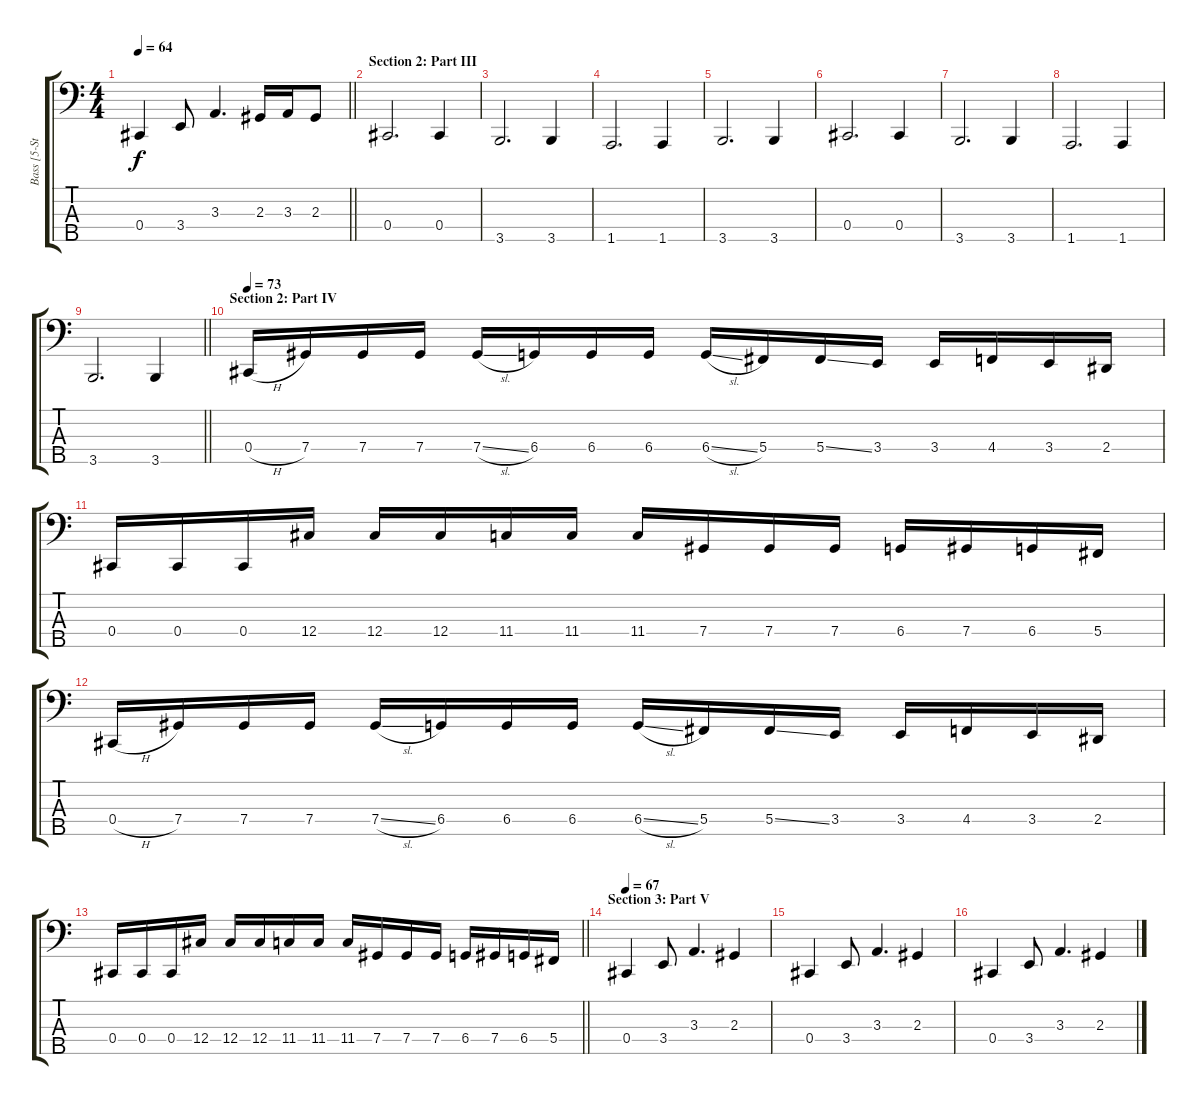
\track ("Bass [5-String]" "Bass [5-St") {instrument electricbasspick}
\staff {score tabs}
\tuning (E2 B1 Gb1 Db1 Ab0) {hide}
\ts (4 4)
\tempo 64
\clef f4
\barLineRight lightlight
\ks c
0.4.4{dy f} 3.4.8 3.3.4{d} 2.3.16 3.3.16 2.3.8 |
\section ("" "Section 2: Part III")
0.4.2{d} 0.4.4 |
3.5.2{d} 3.5.4 |
1.5.2{d} 1.5.4 |
3.5.2{d} 3.5.4 |
0.4.2{d} 0.4.4 |
3.5.2{d} 3.5.4 |
1.5.2{d} 1.5.4 |
\barLineRight lightlight
3.5.2{d} 3.5.4 |
\section ("" "Section 2: Part IV")
\tempo 73
0.4{h}.16 7.4.16 7.4.16 7.4.16 7.4{sl}.16 6.4.16 6.4.16 6.4.16 6.4{sl}.16 5.4.16 5.4{ss}.16 3.4.16 3.4.16 4.4.16 3.4.16 2.4.16 |
0.4.16 0.4.16 0.4.16 12.4.16 12.4.16 12.4.16 11.4.16 11.4.16 11.4.16 7.4.16 7.4.16 7.4.16 6.4.16 7.4.16 6.4.16 5.4.16 |
0.4{h}.16 7.4.16 7.4.16 7.4.16 7.4{sl}.16 6.4.16 6.4.16 6.4.16 6.4{sl}.16 5.4.16 5.4{ss}.16 3.4.16 3.4.16 4.4.16 3.4.16 2.4.16 |
\barLineRight lightlight
0.4.16 0.4.16 0.4.16 12.4.16 12.4.16 12.4.16 11.4.16 11.4.16 11.4.16 7.4.16 7.4.16 7.4.16 6.4.16 7.4.16 6.4.16 5.4.16 |
\section ("" "Section 3: Part V")
\tempo 67
0.4.4 3.4.8 3.3.4{d} 2.3.4 |
0.4.4 3.4.8 3.3.4{d} 2.3.4 |
0.4.4 3.4.8 3.3.4{d} 2.3.4
